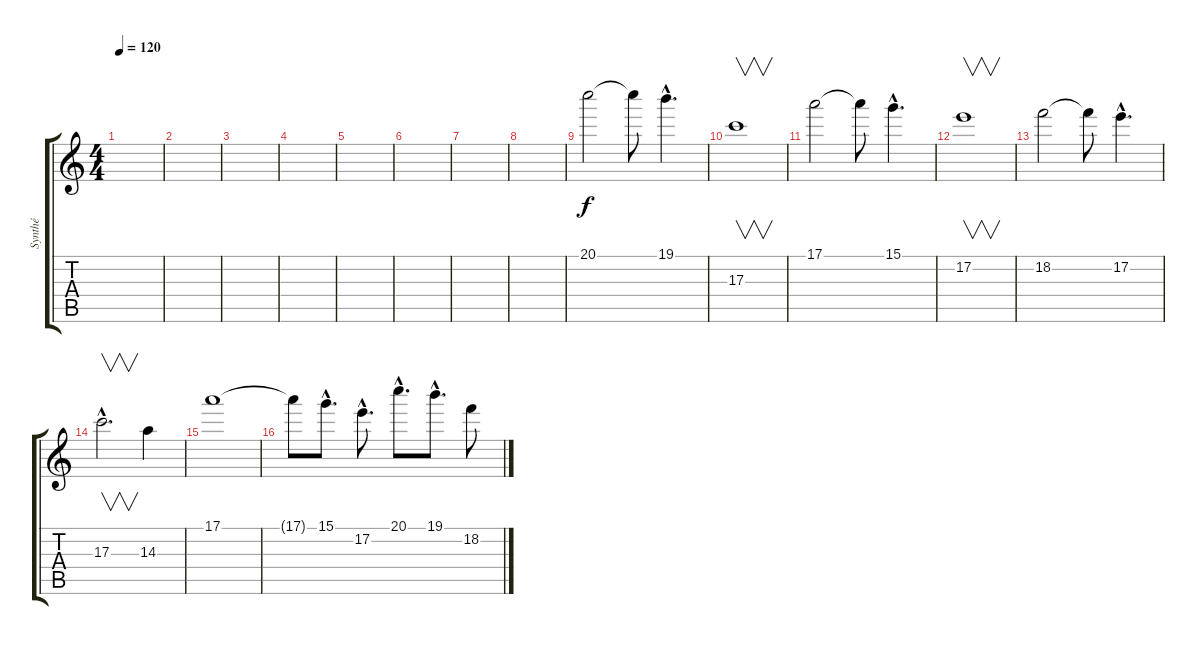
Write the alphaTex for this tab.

\track ("Synthé" "Synthé") {instrument lead1square}
\staff {score tabs}
\tuning (E5 B4 G4 D4 A3 E3) {hide}
\ts (4 4)
\tempo 120
\clef g2
\ks c
|
|
|
|
|
|
|
|
20.1.2 20.1{t}.8 19.1{hac}.4{d} |
17.3.1{v} |
17.1.2 17.1{t}.8 15.1{hac}.4{d} |
17.2.1{v} |
18.2.2 18.2{t}.8 17.2{hac}.4{d} |
17.3{hac}.2{v d} 14.3.4 |
17.1.1 |
17.1{t}.8 15.1{hac}.8{d} 17.2{hac}.8{d} 20.1{hac}.8{d} 19.1{hac}.8{d} 18.2.8
